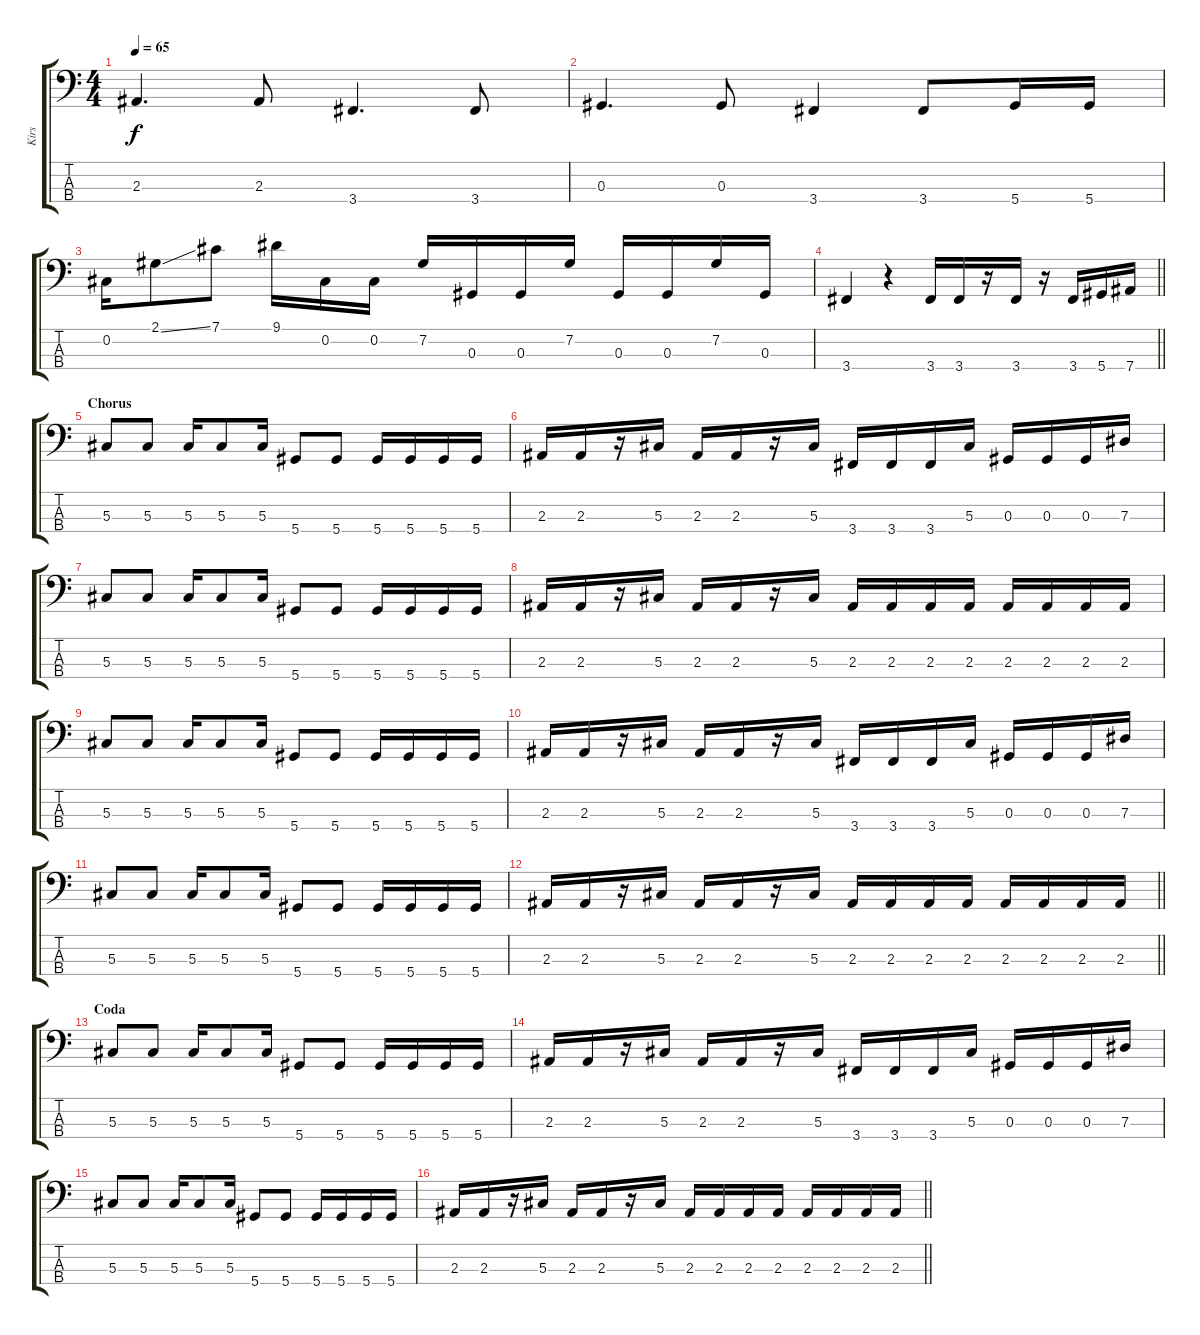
\track ("Kirs" "Kirs") {instrument electricbassfinger}
\staff {score tabs}
\tuning (Gb2 Db2 Ab1 Eb1) {hide}
\ts (4 4)
\tempo 65
\clef f4
\ks c
2.3.4{d dy f} 2.3.8 3.4.4{d} 3.4.8 |
0.3.4{d} 0.3.8 3.4.4 3.4.8 5.4.16 5.4.16 |
0.2.16 2.1{ss}.8 7.1.8 9.1.16 0.2.16 0.2.16 7.2.16 0.3.16 0.3.16 7.2.16 0.3.16 0.3.16 7.2.16 0.3.16 |
\barLineRight lightlight
3.4.4 r.4 3.4.16 3.4.16 r.16 3.4.16 r.16 3.4.16 5.4.16 7.4.16 |
\section ("" "Chorus")
5.3.8 5.3.8 5.3.16 5.3.8 5.3.16 5.4.8 5.4.8 5.4.16 5.4.16 5.4.16 5.4.16 |
2.3.16 2.3.16 r.16 5.3.16 2.3.16 2.3.16 r.16 5.3.16 3.4.16 3.4.16 3.4.16 5.3.16 0.3.16 0.3.16 0.3.16 7.3.16 |
5.3.8 5.3.8 5.3.16 5.3.8 5.3.16 5.4.8 5.4.8 5.4.16 5.4.16 5.4.16 5.4.16 |
2.3.16 2.3.16 r.16 5.3.16 2.3.16 2.3.16 r.16 5.3.16 2.3.16 2.3.16 2.3.16 2.3.16 2.3.16 2.3.16 2.3.16 2.3.16 |
5.3.8 5.3.8 5.3.16 5.3.8 5.3.16 5.4.8 5.4.8 5.4.16 5.4.16 5.4.16 5.4.16 |
2.3.16 2.3.16 r.16 5.3.16 2.3.16 2.3.16 r.16 5.3.16 3.4.16 3.4.16 3.4.16 5.3.16 0.3.16 0.3.16 0.3.16 7.3.16 |
5.3.8 5.3.8 5.3.16 5.3.8 5.3.16 5.4.8 5.4.8 5.4.16 5.4.16 5.4.16 5.4.16 |
\barLineRight lightlight
2.3.16 2.3.16 r.16 5.3.16 2.3.16 2.3.16 r.16 5.3.16 2.3.16 2.3.16 2.3.16 2.3.16 2.3.16 2.3.16 2.3.16 2.3.16 |
\section ("" "Coda")
5.3.8 5.3.8 5.3.16 5.3.8 5.3.16 5.4.8 5.4.8 5.4.16 5.4.16 5.4.16 5.4.16 |
2.3.16 2.3.16 r.16 5.3.16 2.3.16 2.3.16 r.16 5.3.16 3.4.16 3.4.16 3.4.16 5.3.16 0.3.16 0.3.16 0.3.16 7.3.16 |
5.3.8 5.3.8 5.3.16 5.3.8 5.3.16 5.4.8 5.4.8 5.4.16 5.4.16 5.4.16 5.4.16 |
\barLineRight lightlight
2.3.16 2.3.16 r.16 5.3.16 2.3.16 2.3.16 r.16 5.3.16 2.3.16 2.3.16 2.3.16 2.3.16 2.3.16 2.3.16 2.3.16 2.3.16
